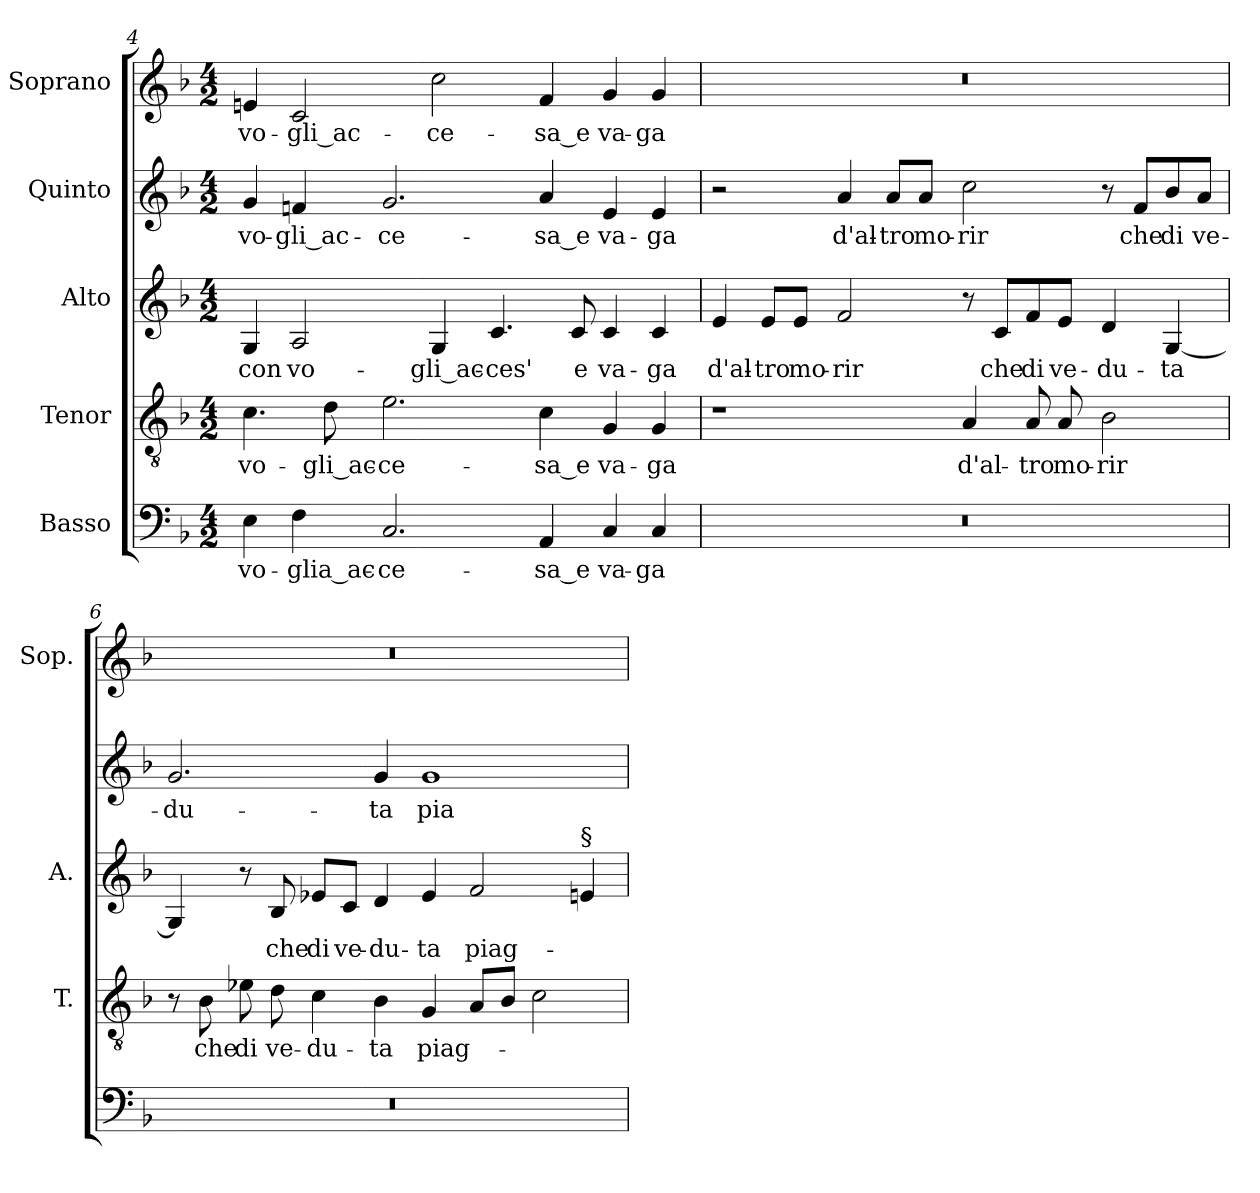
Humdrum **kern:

**kern	**text	**kern	**text	**kern	**text	**kern	**text	**kern	**text
*part5	*part5	*part4	*part4	*part3	*part3	*part2	*part2	*part1	*part1
*staff5	*staff5	*staff4	*staff4	*staff3	*staff3	*staff2	*staff2	*staff1	*staff1
*I"Basso	*	*I"Tenor	*	*I"Alto	*	*I"Quinto	*	*I"Soprano	*
*	*	*I'T.	*	*I'A.	*	*	*	*I'Sop.	*
*clefF4	*	*clefGv2	*	*clefG2	*	*clefG2	*	*clefG2	*
*	*	*ITrd7c12	*	*	*	*	*	*	*
*k[b-]	*	*k[b-]	*	*k[b-]	*	*k[b-]	*	*k[b-]	*
*F:	*	*F:	*	*F:	*	*F:	*	*F:	*
*M4/2	*	*M4/2	*	*M4/2	*	*M4/2	*	*M4/2	*
=4	=4	=4	=4	=4	=4	=4	=4	=4	=4
!	!LO:LY:b:color=#000000	!	!	!	!	!	!	!	!
!	!	!	!LO:LY:b:color=#000000	!	!	!	!	!	!
!	!	!	!	!	!LO:LY:b:color=#000000	!	!	!	!
!	!	!	!	!	!	!	!LO:LY:b:color=#000000	!	!
!	!	!	!	!	!	!	!	!	!LO:LY:b:color=#000000
4Ei\	vo-	4.Ci\	vo-	4Gi/	con	4gi/	vo-	4eni/	vo-
!	!LO:LY:b:color=#000000	!	!	!	!	!	!	!	!
!	!	!	!	!	!LO:LY:b:color=#000000	!	!	!	!
!	!	!	!	!	!	!	!LO:LY:b:color=#000000	!	!
!	!	!	!	!	!	!	!	!	!LO:LY:b:color=#000000
4Fi\	-glia_ac-	.	.	2Ai/	vo-	4fni/	-gli_ac-	2ci/	-gli_ac-
!	!	!	!LO:LY:b:color=#000000	!	!	!	!	!	!
.	.	8Di\	-gli_ac-	.	.	.	.	.	.
!	!LO:LY:b:color=#000000	!	!	!	!	!	!	!	!
!	!	!	!LO:LY:b:color=#000000	!	!	!	!	!	!
!	!	!	!	!	!	!	!LO:LY:b:color=#000000	!	!
2.Ci/	-ce-	2.Ei\	-ce-	.	.	2.gi/	-ce-	.	.
!	!	!	!	!	!LO:LY:b:color=#000000	!	!	!	!
!	!	!	!	!	!	!	!	!	!LO:LY:b:color=#000000
.	.	.	.	4Gi/	-gli_ac-	.	.	2cci\	-ce-
!	!	!	!	!	!LO:LY:b:color=#000000	!	!	!	!
.	.	.	.	4.ci/	-ces'	.	.	.	.
!	!LO:LY:b:color=#000000	!	!	!	!	!	!	!	!
!	!	!	!LO:LY:b:color=#000000	!	!	!	!	!	!
!	!	!	!	!	!	!	!LO:LY:b:color=#000000	!	!
!	!	!	!	!	!	!	!	!	!LO:LY:b:color=#000000
4AAi/	-sa_e	4Ci\	-sa_e	.	.	4ai/	-sa_e	4fi/	-sa_e
!	!	!	!	!	!LO:LY:b:color=#000000	!	!	!	!
.	.	.	.	8ci/	e	.	.	.	.
!	!LO:LY:b:color=#000000	!	!	!	!	!	!	!	!
!	!	!	!LO:LY:b:color=#000000	!	!	!	!	!	!
!	!	!	!	!	!LO:LY:b:color=#000000	!	!	!	!
!	!	!	!	!	!	!	!LO:LY:b:color=#000000	!	!
!	!	!	!	!	!	!	!	!	!LO:LY:b:color=#000000
4Ci/	va-	4GGi/	va-	4ci/	va-	4ei/	va-	4gi/	va-
!	!LO:LY:b:color=#000000	!	!	!	!	!	!	!	!
!	!	!	!LO:LY:b:color=#000000	!	!	!	!	!	!
!	!	!	!	!	!LO:LY:b:color=#000000	!	!	!	!
!	!	!	!	!	!	!	!LO:LY:b:color=#000000	!	!
!	!	!	!	!	!	!	!	!	!LO:LY:b:color=#000000
4Ci/	-ga	4GGi/	-ga	4ci/	-ga	4ei/	-ga	4gi/	-ga
!!LO:LB:g=z
=5	=5	=5	=5	=5	=5	=5	=5	=5	=5
!LO:N:vis=1	!	!	!	!	!	!	!	!	!
!	!	!	!	!	!LO:LY:b:color=#000000	!	!	!LO:N:vis=1	!
0r	.	1r	.	4ei/	d'al-	2r	.	0r	.
!	!	!	!	!	!LO:LY:b:color=#000000	!	!	!	!
.	.	.	.	8ei/L	-tro	.	.	.	.
!	!	!	!	!	!LO:LY:b:color=#000000	!	!	!	!
.	.	.	.	8ei/J	mo-	.	.	.	.
!	!	!	!	!	!LO:LY:b:color=#000000	!	!	!	!
!	!	!	!	!	!	!	!LO:LY:b:color=#000000	!	!
.	.	.	.	2fi/	-rir	4ai/	d'al-	.	.
!	!	!	!	!	!	!	!LO:LY:b:color=#000000	!	!
.	.	.	.	.	.	8ai/L	-tro	.	.
!	!	!	!	!	!	!	!LO:LY:b:color=#000000	!	!
.	.	.	.	.	.	8ai/J	mo-	.	.
!	!	!	!LO:LY:b:color=#000000	!	!	!	!	!	!
!	!	!	!	!	!	!	!LO:LY:b:color=#000000	!	!
.	.	4AAi/	d'al-	8r	.	2cci\	-rir	.	.
!	!	!	!	!	!LO:LY:b:color=#000000	!	!	!	!
.	.	.	.	8ci/L	che	.	.	.	.
!	!	!	!LO:LY:b:color=#000000	!	!	!	!	!	!
!	!	!	!	!	!LO:LY:b:color=#000000	!	!	!	!
.	.	8AAi/	-tro	8fi/	di	.	.	.	.
!	!	!	!LO:LY:b:color=#000000	!	!	!	!	!	!
!	!	!	!	!	!LO:LY:b:color=#000000	!	!	!	!
.	.	8AAi/	mo-	8ei/J	ve-	.	.	.	.
!	!	!	!LO:LY:b:color=#000000	!	!	!	!	!	!
!	!	!	!	!	!LO:LY:b:color=#000000	!	!	!	!
.	.	2BB-i\	-rir	4di/	-du-	8r	.	.	.
!	!	!	!	!	!	!	!LO:LY:b:color=#000000	!	!
.	.	.	.	.	.	8fi/L	che	.	.
!	!	!	!	!	!LO:LY:b:color=#000000	!	!	!	!
!	!	!	!	!	!	!	!LO:LY:b:color=#000000	!	!
.	.	.	.	[<4Gi/	-ta	8b-i/	di	.	.
!	!	!	!	!	!	!	!LO:LY:b:color=#000000	!	!
.	.	.	.	.	.	8ai/J	ve-	.	.
=6	=6	=6	=6	=6	=6	=6	=6	=6	=6
!LO:N:vis=1	!	!	!	!	!	!	!	!	!
!	!	!	!	!	!	!	!LO:LY:b:color=#000000	!LO:N:vis=1	!
0r	.	8r	.	4Gi/]	.	2.gi/	-du-	0r	.
!	!	!	!LO:LY:b:color=#000000	!	!	!	!	!	!
.	.	8BB-i\	che	.	.	.	.	.	.
!	!	!	!LO:LY:b:color=#000000	!	!	!	!	!	!
.	.	8E-Xi\	di	8r	.	.	.	.	.
!	!	!	!LO:LY:b:color=#000000	!	!	!	!	!	!
!	!	!	!	!	!LO:LY:b:color=#000000	!	!	!	!
.	.	8Di\	ve-	8B-i/	che	.	.	.	.
!	!	!	!LO:LY:b:color=#000000	!	!	!	!	!	!
!	!	!	!	!	!LO:LY:b:color=#000000	!	!	!	!
.	.	4Ci\	-du-	8e-Xi/L	di	.	.	.	.
!	!	!	!	!	!LO:LY:b:color=#000000	!	!	!	!
.	.	.	.	8ci/J	ve-	.	.	.	.
!	!	!	!LO:LY:b:color=#000000	!	!	!	!	!	!
!	!	!	!	!	!LO:LY:b:color=#000000	!	!	!	!
!	!	!	!	!	!	!	!LO:LY:b:color=#000000	!	!
.	.	4BB-i\	-ta	4di/	-du-	4gi/	-ta	.	.
!	!	!	!LO:LY:b:color=#000000	!	!	!	!	!	!
!	!	!	!	!	!LO:LY:b:color=#000000	!	!	!	!
!	!	!	!	!	!	!	!LO:LY:b:color=#000000	!	!
.	.	4GGi/	piag-	4e-i/	-ta	1gi	pia-	.	.
!	!	!	!	!	!LO:LY:b:color=#000000	!	!	!	!
.	.	8AAi/L	.	2fi/	piag-	.	.	.	.
.	.	8BB-i/J	.	.	.	.	.	.	.
.	.	2Ci\	.	.	.	.	.	.	.
!	!	!	!	!LO:TX:a:t=§	!	!	!	!	!
.	.	.	.	4ei/	.	.	.	.	.
=	=	=	=	=	=	=	=	=	=
*-	*-	*-	*-	*-	*-	*-	*-	*-	*-
